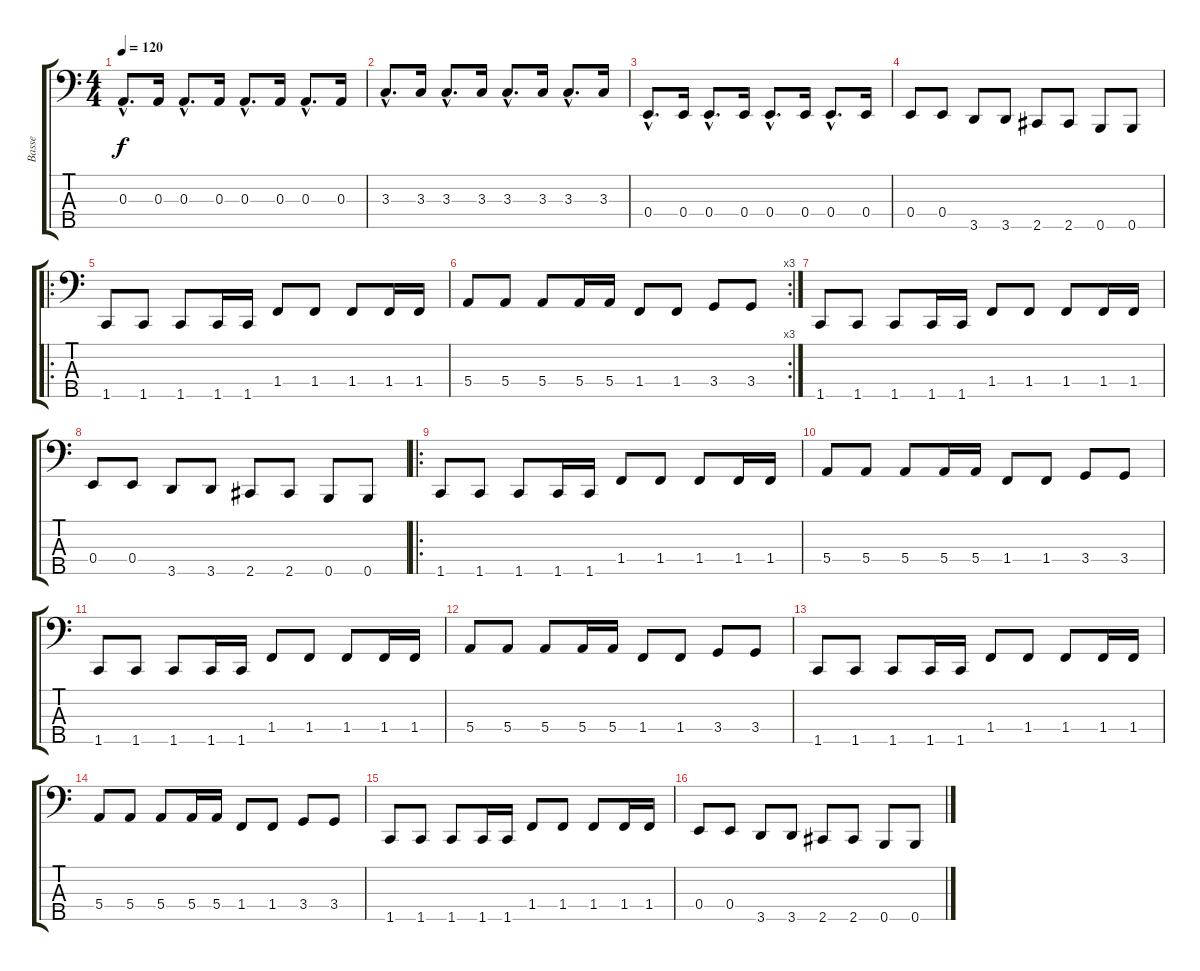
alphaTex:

\track ("Basse" "Basse") {instrument electricbassfinger}
\staff {score tabs}
\tuning (G2 D2 A1 E1 B0) {hide}
\ts (4 4)
\tempo 120
\clef f4
\ks c
0.3{hac}.8{d dy f} 0.3.16 0.3{hac}.8{d} 0.3.16 0.3{hac}.8{d} 0.3.16 0.3{hac}.8{d} 0.3.16 |
3.3{hac}.8{d} 3.3.16 3.3{hac}.8{d} 3.3.16 3.3{hac}.8{d} 3.3.16 3.3{hac}.8{d} 3.3.16 |
0.4{hac}.8{d} 0.4.16 0.4{hac}.8{d} 0.4.16 0.4{hac}.8{d} 0.4.16 0.4{hac}.8{d} 0.4.16 |
0.4.8 0.4.8 3.5.8 3.5.8 2.5.8 2.5.8 0.5.8 0.5.8 |
\ro
1.5.8 1.5.8 1.5.8 1.5.16 1.5.16 1.4.8 1.4.8 1.4.8 1.4.16 1.4.16 |
\rc 3
5.4.8 5.4.8 5.4.8 5.4.16 5.4.16 1.4.8 1.4.8 3.4.8 3.4.8 |
1.5.8 1.5.8 1.5.8 1.5.16 1.5.16 1.4.8 1.4.8 1.4.8 1.4.16 1.4.16 |
0.4.8 0.4.8 3.5.8 3.5.8 2.5.8 2.5.8 0.5.8 0.5.8 |
\ro
1.5.8 1.5.8 1.5.8 1.5.16 1.5.16 1.4.8 1.4.8 1.4.8 1.4.16 1.4.16 |
5.4.8 5.4.8 5.4.8 5.4.16 5.4.16 1.4.8 1.4.8 3.4.8 3.4.8 |
1.5.8 1.5.8 1.5.8 1.5.16 1.5.16 1.4.8 1.4.8 1.4.8 1.4.16 1.4.16 |
5.4.8 5.4.8 5.4.8 5.4.16 5.4.16 1.4.8 1.4.8 3.4.8 3.4.8 |
1.5.8 1.5.8 1.5.8 1.5.16 1.5.16 1.4.8 1.4.8 1.4.8 1.4.16 1.4.16 |
5.4.8 5.4.8 5.4.8 5.4.16 5.4.16 1.4.8 1.4.8 3.4.8 3.4.8 |
1.5.8 1.5.8 1.5.8 1.5.16 1.5.16 1.4.8 1.4.8 1.4.8 1.4.16 1.4.16 |
0.4.8 0.4.8 3.5.8 3.5.8 2.5.8 2.5.8 0.5.8 0.5.8
